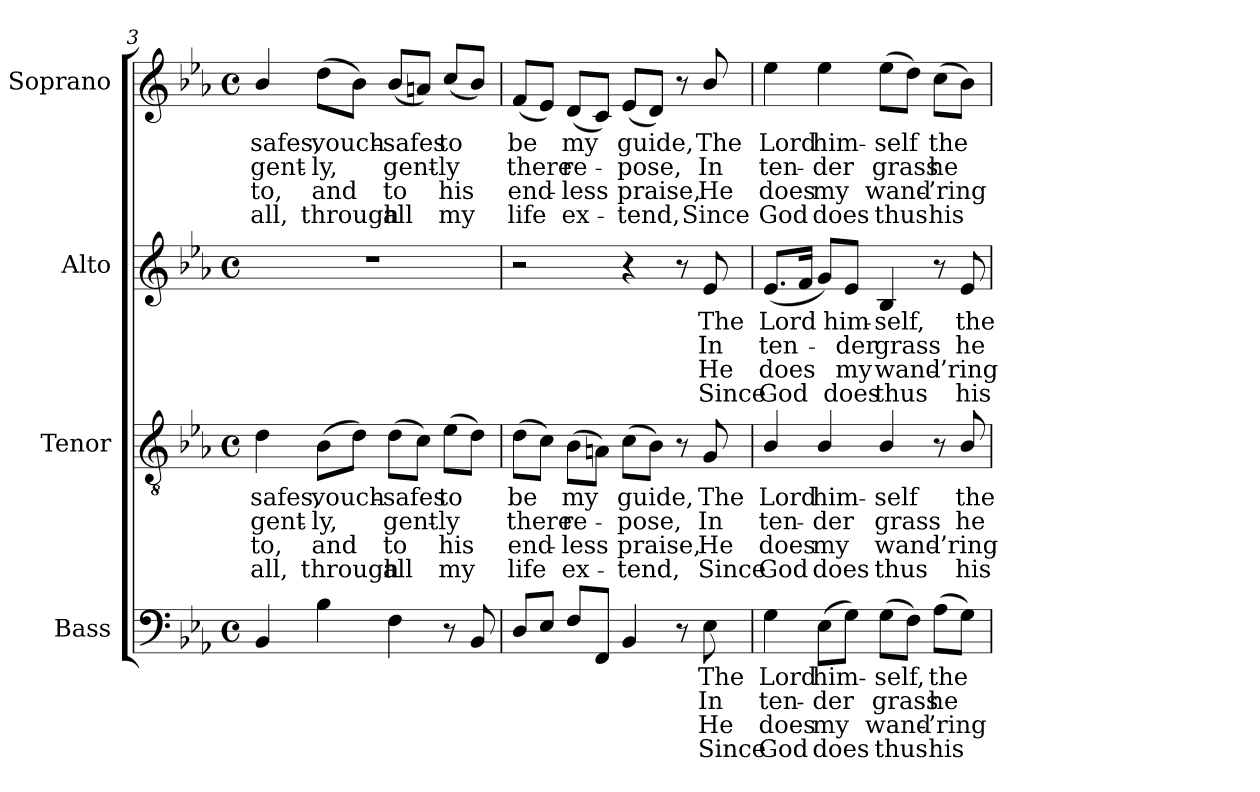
**kern	**text	**text	**text	**text	**kern	**text	**text	**text	**text	**kern	**text	**text	**text	**text	**kern	**text	**text	**text	**text
*part4	*part4	*part4	*part4	*part4	*part3	*part3	*part3	*part3	*part3	*part2	*part2	*part2	*part2	*part2	*part1	*part1	*part1	*part1	*part1
*staff4	*staff4	*staff4	*staff4	*staff4	*staff3	*staff3	*staff3	*staff3	*staff3	*staff2	*staff2	*staff2	*staff2	*staff2	*staff1	*staff1	*staff1	*staff1	*staff1
*I"Bass	*	*	*	*	*I"Tenor	*	*	*	*	*I"Alto	*	*	*	*	*I"Soprano	*	*	*	*
*I'B.	*	*	*	*	*I'T.	*	*	*	*	*I'A.	*	*	*	*	*I'S.	*	*	*	*
*clefF4	*	*	*	*	*clefGv2	*	*	*	*	*clefG2	*	*	*	*	*clefG2	*	*	*	*
*	*	*	*	*	*ITrd7c12	*	*	*	*	*	*	*	*	*	*	*	*	*	*
*k[b-e-a-]	*	*	*	*	*k[b-e-a-]	*	*	*	*	*k[b-e-a-]	*	*	*	*	*k[b-e-a-]	*	*	*	*
*E-:	*	*	*	*	*E-:	*	*	*	*	*E-:	*	*	*	*	*E-:	*	*	*	*
*M4/4	*	*	*	*	*M4/4	*	*	*	*	*M4/4	*	*	*	*	*M4/4	*	*	*	*
*met(c)	*	*	*	*	*met(c)	*	*	*	*	*met(c)	*	*	*	*	*met(c)	*	*	*	*
=3	=3	=3	=3	=3	=3	=3	=3	=3	=3	=3	=3	=3	=3	=3	=3	=3	=3	=3	=3
!	!	!	!	!	!	!LO:LY:b:color=#000000	!LO:LY:b:color=#000000	!LO:LY:b:color=#000000	!LO:LY:b:color=#000000	!	!	!	!	!	!	!	!	!	!
!	!	!	!	!	!	!	!	!	!	!	!	!	!	!	!	!LO:LY:b:color=#000000	!LO:LY:b:color=#000000	!LO:LY:b:color=#000000	!LO:LY:b:color=#000000
4BB-i/	.	.	.	.	4Di\	-safes,	gent-	to,	all,	1r	.	.	.	.	4b-i/	-safes,	gent-	to,	all,
!	!	!	!	!	!	!LO:LY:b:color=#000000	!LO:LY:b:color=#000000	!LO:LY:b:color=#000000	!LO:LY:b:color=#000000	!	!	!	!	!	!	!	!	!	!
!	!	!	!	!	!	!	!	!	!	!	!	!	!	!	!	!LO:LY:b:color=#000000	!LO:LY:b:color=#000000	!LO:LY:b:color=#000000	!LO:LY:b:color=#000000
4B-i\	.	.	.	.	(8BB-i\L	vouch-	-ly,	and	through	.	.	.	.	.	(8ddi\L	vouch-	-ly,	and	through
.	.	.	.	.	8Di\J)	.	.	.	.	.	.	.	.	.	8b-i\J)	.	.	.	.
!	!	!	!	!	!	!LO:LY:b:color=#000000	!LO:LY:b:color=#000000	!LO:LY:b:color=#000000	!LO:LY:b:color=#000000	!	!	!	!	!	!	!	!	!	!
!	!	!	!	!	!	!	!	!	!	!	!	!	!	!	!	!LO:LY:b:color=#000000	!LO:LY:b:color=#000000	!LO:LY:b:color=#000000	!LO:LY:b:color=#000000
4Fi\	.	.	.	.	(8Di\L	-safes	gent-	to	all	.	.	.	.	.	(8b-i/L	-safes	gent-	to	all
.	.	.	.	.	8Ci\J)	.	.	.	.	.	.	.	.	.	8ani/J)	.	.	.	.
!	!	!	!	!	!	!LO:LY:b:color=#000000	!LO:LY:b:color=#000000	!LO:LY:b:color=#000000	!LO:LY:b:color=#000000	!	!	!	!	!	!	!	!	!	!
!	!	!	!	!	!	!	!	!	!	!	!	!	!	!	!	!LO:LY:b:color=#000000	!LO:LY:b:color=#000000	!LO:LY:b:color=#000000	!LO:LY:b:color=#000000
8r	.	.	.	.	(8E-i\L	to	-ly	his	my	.	.	.	.	.	(8cci/L	to	-ly	his	my
8BB-i/	.	.	.	.	8Di\J)	.	.	.	.	.	.	.	.	.	8b-i/J)	.	.	.	.
=4	=4	=4	=4	=4	=4	=4	=4	=4	=4	=4	=4	=4	=4	=4	=4	=4	=4	=4	=4
!	!	!	!	!	!	!LO:LY:b:color=#000000	!LO:LY:b:color=#000000	!LO:LY:b:color=#000000	!LO:LY:b:color=#000000	!	!	!	!	!	!	!	!	!	!
!	!	!	!	!	!	!	!	!	!	!	!	!	!	!	!	!LO:LY:b:color=#000000	!LO:LY:b:color=#000000	!LO:LY:b:color=#000000	!LO:LY:b:color=#000000
8Di/L	.	.	.	.	(8Di\L	be	there	end-	-life	2r	.	.	.	.	(8fi/L	be	there	end-	-life
8E-i/J	.	.	.	.	8Ci\J)	.	.	.	.	.	.	.	.	.	8e-i/J)	.	.	.	.
!	!	!	!	!	!	!LO:LY:b:color=#000000	!LO:LY:b:color=#000000	!LO:LY:b:color=#000000	!LO:LY:b:color=#000000	!	!	!	!	!	!	!	!	!	!
!	!	!	!	!	!	!	!	!	!	!	!	!	!	!	!	!LO:LY:b:color=#000000	!LO:LY:b:color=#000000	!LO:LY:b:color=#000000	!LO:LY:b:color=#000000
8Fi/L	.	.	.	.	(8BB-i\L	my	re-	less	ex-	.	.	.	.	.	(8di/L	my	re-	less	ex-
8FFi/J	.	.	.	.	8AAni\J)	.	.	.	.	.	.	.	.	.	8ci/J)	.	.	.	.
!	!	!	!	!	!	!LO:LY:b:color=#000000	!LO:LY:b:color=#000000	!LO:LY:b:color=#000000	!LO:LY:b:color=#000000	!	!	!	!	!	!	!	!	!	!
!	!	!	!	!	!	!	!	!	!	!	!	!	!	!	!	!LO:LY:b:color=#000000	!LO:LY:b:color=#000000	!LO:LY:b:color=#000000	!LO:LY:b:color=#000000
4BB-i/	.	.	.	.	(8Ci\L	guide,	-pose,	-praise,	tend,	4r	.	.	.	.	(8e-i/L	guide,	-pose,	-praise,	tend,
.	.	.	.	.	8BB-i\J)	.	.	.	.	.	.	.	.	.	8di/J)	.	.	.	.
8r	.	.	.	.	8r	.	.	.	.	8r	.	.	.	.	8r	.	.	.	.
!	!LO:LY:b:color=#000000	!LO:LY:b:color=#000000	!LO:LY:b:color=#000000	!LO:LY:b:color=#000000	!	!	!	!	!	!	!	!	!	!	!	!	!	!	!
!	!	!	!	!	!	!LO:LY:b:color=#000000	!LO:LY:b:color=#000000	!LO:LY:b:color=#000000	!LO:LY:b:color=#000000	!	!	!	!	!	!	!	!	!	!
!	!	!	!	!	!	!	!	!	!	!	!LO:LY:b:color=#000000	!LO:LY:b:color=#000000	!LO:LY:b:color=#000000	!LO:LY:b:color=#000000	!	!	!	!	!
!	!	!	!	!	!	!	!	!	!	!	!	!	!	!	!	!LO:LY:b:color=#000000	!LO:LY:b:color=#000000	!LO:LY:b:color=#000000	!LO:LY:b:color=#000000
8E-i\	The	In	He	Since	8GGi/	The	In	He	Since	8e-i/	The	In	He	Since	8b-i/	The	In	He	Since
!!LO:LB:g=z
=5	=5	=5	=5	=5	=5	=5	=5	=5	=5	=5	=5	=5	=5	=5	=5	=5	=5	=5	=5
!	!LO:LY:b:color=#000000	!LO:LY:b:color=#000000	!LO:LY:b:color=#000000	!LO:LY:b:color=#000000	!	!	!	!	!	!	!	!	!	!	!	!	!	!	!
!	!	!	!	!	!	!LO:LY:b:color=#000000	!LO:LY:b:color=#000000	!LO:LY:b:color=#000000	!LO:LY:b:color=#000000	!	!	!	!	!	!	!	!	!	!
!	!	!	!	!	!	!	!	!	!	!	!LO:LY:b:color=#000000	!LO:LY:b:color=#000000	!LO:LY:b:color=#000000	!LO:LY:b:color=#000000	!	!	!	!	!
!	!	!	!	!	!	!	!	!	!	!	!	!	!	!	!	!LO:LY:b:color=#000000	!LO:LY:b:color=#000000	!LO:LY:b:color=#000000	!LO:LY:b:color=#000000
4Gi\	Lord	ten-	does	God	4BB-i/	Lord	ten-	does	God	(8.e-i/L	Lord	ten-	does	God	4ee-i\	Lord	ten-	does	God
.	.	.	.	.	.	.	.	.	.	16fi/Jk	.	.	.	.	.	.	.	.	.
!	!LO:LY:b:color=#000000	!LO:LY:b:color=#000000	!LO:LY:b:color=#000000	!LO:LY:b:color=#000000	!	!	!	!	!	!	!	!	!	!	!	!	!	!	!
!	!	!	!	!	!	!LO:LY:b:color=#000000	!LO:LY:b:color=#000000	!LO:LY:b:color=#000000	!LO:LY:b:color=#000000	!	!	!	!	!	!	!	!	!	!
!	!	!	!	!	!	!	!	!	!	!	!	!	!	!	!	!LO:LY:b:color=#000000	!LO:LY:b:color=#000000	!LO:LY:b:color=#000000	!LO:LY:b:color=#000000
(8E-i\L	him-	-der	my	does	4BB-i/	him-	-der	my	does	8gi/L)	.	.	.	.	4ee-i\	him-	-der	my	does
!	!	!	!	!	!	!	!	!	!	!	!LO:LY:b:color=#000000	!LO:LY:b:color=#000000	!LO:LY:b:color=#000000	!LO:LY:b:color=#000000	!	!	!	!	!
8Gi\J)	.	.	.	.	.	.	.	.	.	8e-i/J	him-	-der	my	does	.	.	.	.	.
!	!LO:LY:b:color=#000000	!LO:LY:b:color=#000000	!LO:LY:b:color=#000000	!LO:LY:b:color=#000000	!	!	!	!	!	!	!	!	!	!	!	!	!	!	!
!	!	!	!	!	!	!LO:LY:b:color=#000000	!LO:LY:b:color=#000000	!LO:LY:b:color=#000000	!LO:LY:b:color=#000000	!	!	!	!	!	!	!	!	!	!
!	!	!	!	!	!	!	!	!	!	!	!LO:LY:b:color=#000000	!LO:LY:b:color=#000000	!LO:LY:b:color=#000000	!LO:LY:b:color=#000000	!	!	!	!	!
!	!	!	!	!	!	!	!	!	!	!	!	!	!	!	!	!LO:LY:b:color=#000000	!LO:LY:b:color=#000000	!LO:LY:b:color=#000000	!LO:LY:b:color=#000000
(8Gi\L	-self,	grass	wand-	-thus	4BB-i/	-self	grass	wand-	-thus	4B-i/	-self,	grass	wand-	-thus	(8ee-i\L	-self	grass	wand-	-thus
8Fi\J)	.	.	.	.	.	.	.	.	.	.	.	.	.	.	8ddi\J)	.	.	.	.
!	!LO:LY:b:color=#000000	!LO:LY:b:color=#000000	!LO:LY:b:color=#000000	!LO:LY:b:color=#000000	!	!	!	!	!	!	!	!	!	!	!	!	!	!	!
!	!	!	!	!	!	!	!	!	!	!	!	!	!	!	!	!LO:LY:b:color=#000000	!LO:LY:b:color=#000000	!LO:LY:b:color=#000000	!LO:LY:b:color=#000000
(8A-i\L	the	he	’ring	his	8r	.	.	.	.	8r	.	.	.	.	(8cci\L	the	he	’ring	his
!	!	!	!	!	!	!LO:LY:b:color=#000000	!LO:LY:b:color=#000000	!LO:LY:b:color=#000000	!LO:LY:b:color=#000000	!	!	!	!	!	!	!	!	!	!
!	!	!	!	!	!	!	!	!	!	!	!LO:LY:b:color=#000000	!LO:LY:b:color=#000000	!LO:LY:b:color=#000000	!LO:LY:b:color=#000000	!	!	!	!	!
8Gi\J)	.	.	.	.	8BB-i/	the	he	’ring	his	8e-i/	the	he	’ring	his	8b-i\J)	.	.	.	.
=	=	=	=	=	=	=	=	=	=	=	=	=	=	=	=	=	=	=	=
*-	*-	*-	*-	*-	*-	*-	*-	*-	*-	*-	*-	*-	*-	*-	*-	*-	*-	*-	*-
